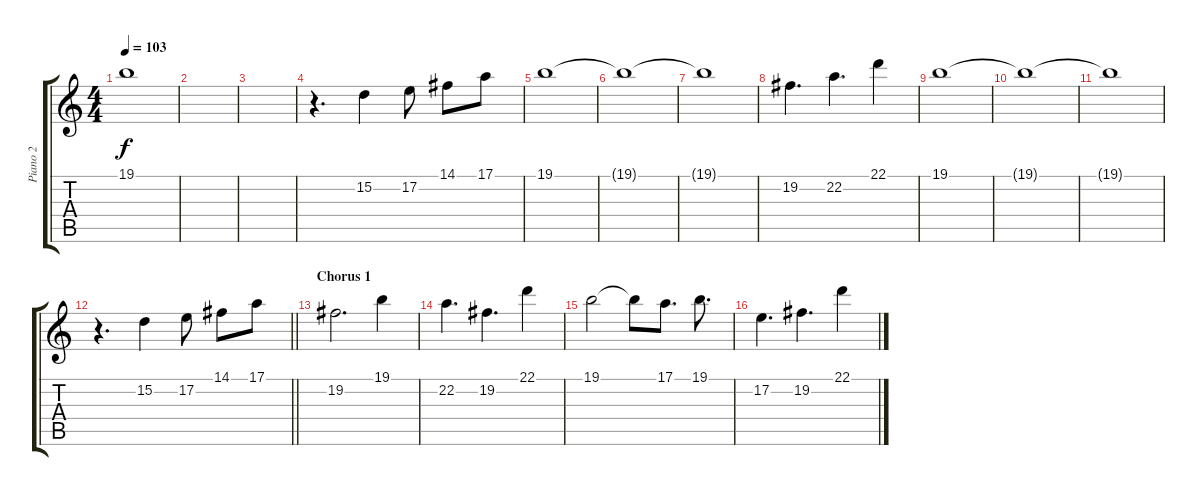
\track ("Piano 2" "Piano 2") {instrument electricgrandpiano}
\staff {score tabs}
\tuning (E4 B3 G3 D3 A2 E2) {hide}
\ts (4 4)
\tempo 103
\clef g2
\ks c
19.1.1{dy f} |
|
|
r.4{d} 15.2.4 17.2.8 14.1.8 17.1.8 |
19.1.1 |
19.1{t}.1 |
19.1{t}.1 |
19.2.4{d} 22.2.4{d} 22.1.4 |
19.1.1 |
19.1{t}.1 |
19.1{t}.1 |
\barLineRight lightlight
r.4{d} 15.2.4 17.2.8 14.1.8 17.1.8 |
\section ("" "Chorus 1")
19.2.2{d} 19.1.4 |
22.2.4{d} 19.2.4{d} 22.1.4 |
19.1.2 19.1{t}.8 17.1.8{d} 19.1.8{d} |
17.2.4{d} 19.2.4{d} 22.1.4
